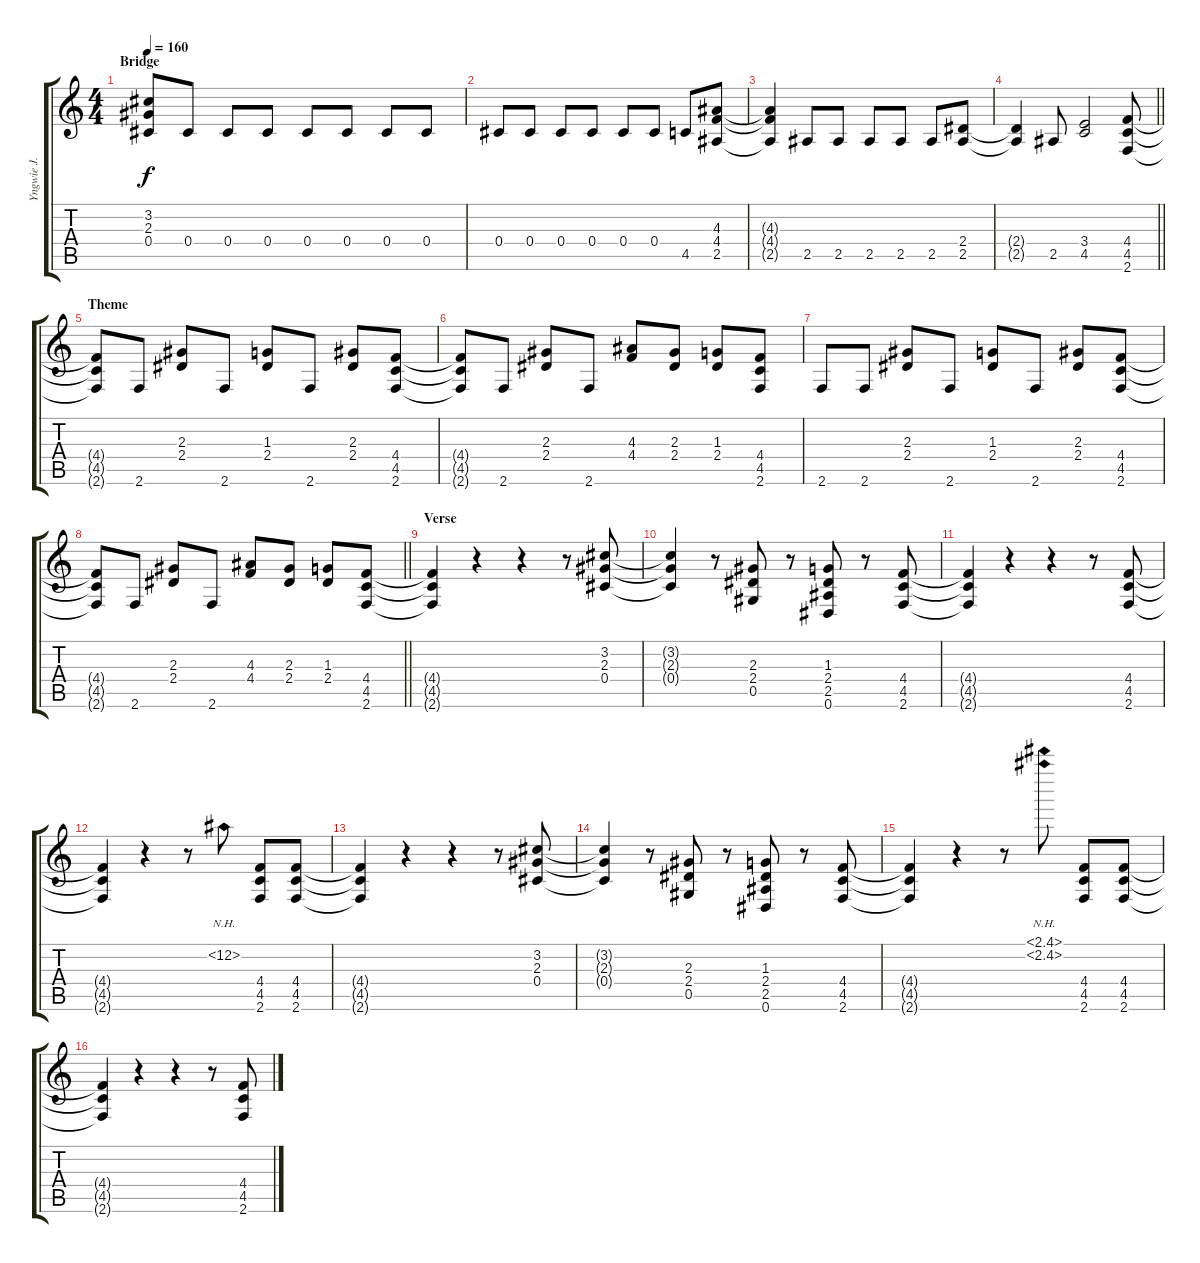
\track ("Yngwie J. Malmsteen" "Yngwie J. ") {instrument overdrivenguitar}
\staff {score tabs}
\tuning (Eb4 Bb3 Gb3 Db3 Ab2 Eb2) {hide}
\ts (4 4)
\section ("" "Bridge")
\tempo 160
\clef g2
\ks c
(3.2{t} 2.3{t} 0.4{t}).8{dy f} 0.4.8 0.4.8 0.4.8 0.4.8 0.4.8 0.4.8 0.4.8 |
0.4.8 0.4.8 0.4.8 0.4.8 0.4.8 0.4.8 4.5.8 (4.3 4.4 2.5).8 |
(4.3{t} 4.4{t} 2.5{t}).4 2.5.8 2.5.8 2.5.8 2.5.8 2.5.8 (2.4 2.5).8 |
\barLineRight lightlight
(2.4{t} 2.5{t}).4 2.5.8 (3.4 4.5).2 (4.4 4.5 2.6).8 |
\section ("" "Theme")
(4.4{t} 4.5{t} 2.6{t}).8 2.6.8 (2.3 2.4).8 2.6.8 (1.3 2.4).8 2.6.8 (2.3 2.4).8 (4.4 4.5 2.6).8 |
(4.4{t} 4.5{t} 2.6{t}).8 2.6.8 (2.3 2.4).8 2.6.8 (4.3 4.4).8 (2.3 2.4).8 (1.3 2.4).8 (4.4 4.5 2.6).8 |
2.6.8 2.6.8 (2.3 2.4).8 2.6.8 (1.3 2.4).8 2.6.8 (2.3 2.4).8 (4.4 4.5 2.6).8 |
\barLineRight lightlight
(4.4{t} 4.5{t} 2.6{t}).8 2.6.8 (2.3 2.4).8 2.6.8 (4.3 4.4).8 (2.3 2.4).8 (1.3 2.4).8 (4.4 4.5 2.6).8 |
\section ("" "Verse")
(4.4{t} 4.5{t} 2.6{t}).4 r.4 r.4 r.8 (3.2 2.3 0.4).8 |
(3.2{t} 2.3{t} 0.4{t}).4 r.8 (2.3 2.4 0.5).8 r.8 (1.3 2.4 2.5 0.6).8 r.8 (4.4 4.5 2.6).8 |
(4.4{t} 4.5{t} 2.6{t}).4 r.4 r.4 r.8 (4.4 4.5 2.6).8 |
(4.4{t} 4.5{t} 2.6{t}).4 r.4 r.8 0.2{nh}.8 (4.4 4.5 2.6).8 (4.4 4.5 2.6).8 |
(4.4{t} 4.5{t} 2.6{t}).4 r.4 r.4 r.8 (3.2 2.3 0.4).8 |
(3.2{t} 2.3{t} 0.4{t}).4 r.8 (2.3 2.4 0.5).8 r.8 (1.3 2.4 2.5 0.6).8 r.8 (4.4 4.5 2.6).8 |
(4.4{t} 4.5{t} 2.6{t}).4 r.4 r.8 (2.1{nh} 2.2{nh}).8 (4.4 4.5 2.6).8 (4.4 4.5 2.6).8 |
(4.4{t} 4.5{t} 2.6{t}).4 r.4 r.4 r.8 (4.4 4.5 2.6).8
